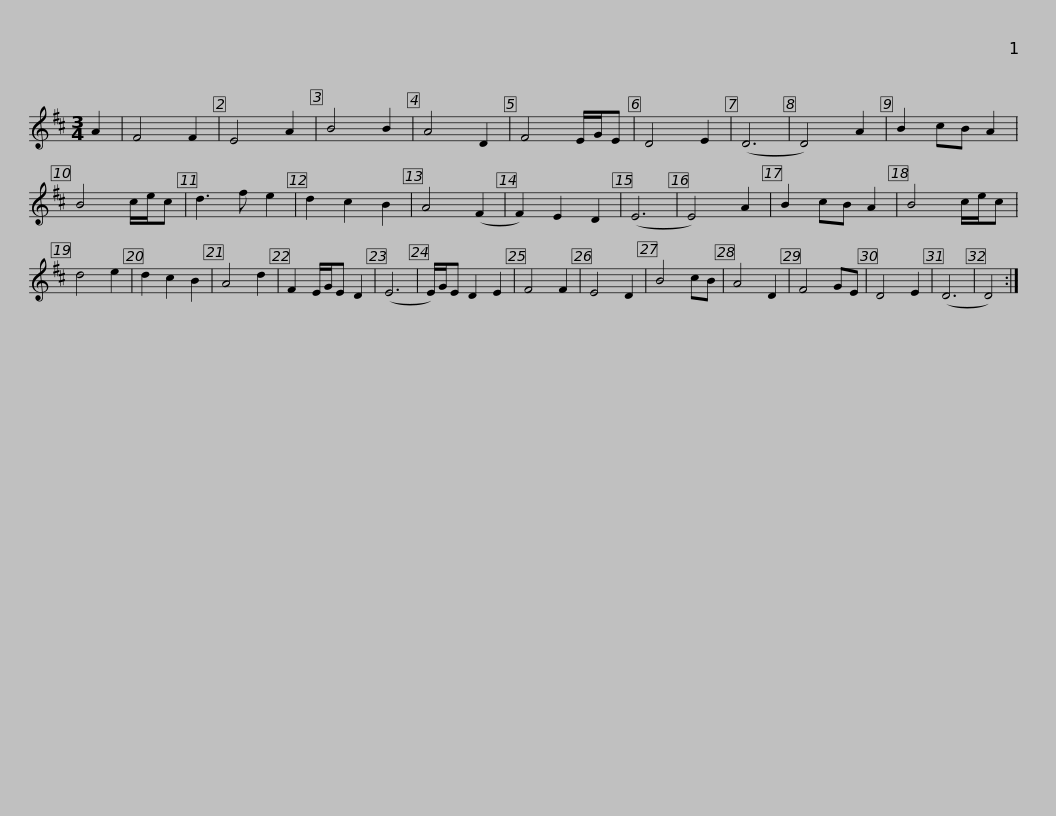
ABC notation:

X:1
L:1/8
M:3/4
I:linebreak $
K:D
V:1 treble
V:1
 A2 | F4 F2 | E4 A2 | B4 B2 | A4 D2 | %5
 F4 E/G/E | D4 E2 | (D6 | D4) A2 | B2 cB A2 | %10
 B4 c/e/c | d3 f e2 | d2 c2 B2 | A4 (F2 |$ F2) E2 D2 | %15
 (E6 | E4) A2 | B2 cB A2 | B4 c/e/c | d4 e2 | %20
 d2 c2 B2 | A4 d2 | F2 E/G/E D2 | (E6 | E/)G/E D2 E2 | %25
 F4 F2 | E4 D2 |$ B4 cB | A4 D2 | F4 GE | %30
 D4 E2 | (D6 | D4) :| %33
